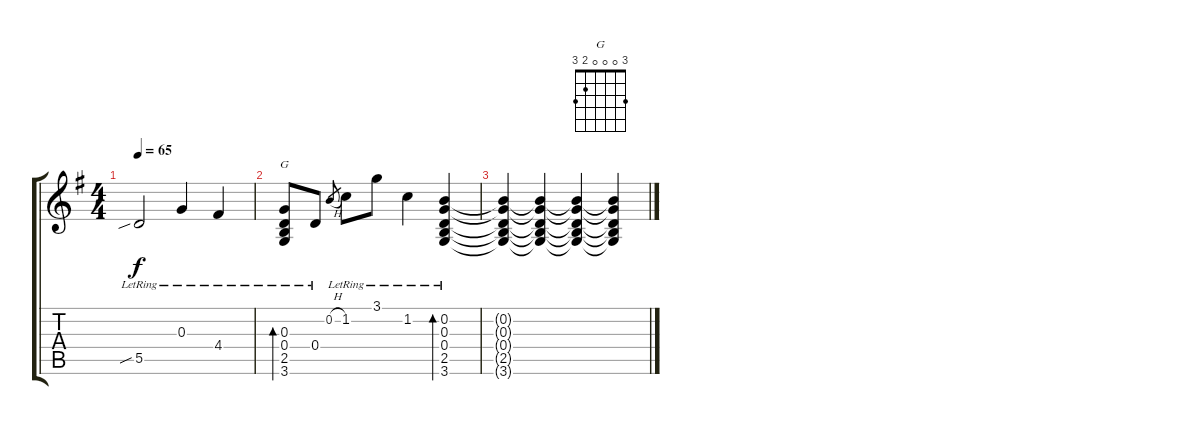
\track "" {instrument acousticguitarsteel}
\staff {score tabs}
\tuning (E4 B3 G3 D3 A2 E2) {hide}
\chord ("G" 3 0 0 0 2 3)
\ts (4 4)
\tempo 65
\clef g2
\ks g
5.5{sib lr}.2{dy f} 0.3{lr}.4 4.4{lr}.4 |
(0.3{lr} 0.4{lr} 2.5{lr} 3.6{lr}).8{bd 480 ch "G"} 0.4{lr}.8 0.2{h}.8{gr} 1.2{lr}.8 3.1{lr}.8 1.2{lr}.4 (0.2{lr} 0.3{lr} 0.4{lr} 2.5{lr} 3.6{lr}).4{bd 480} |
(0.2{t} 0.3{t} 0.4{t} 2.5{t} 3.6{t}).4 (0.2{t} 0.3{t} 0.4{t} 2.5{t} 3.6{t}).4 (0.2{t} 0.3{t} 0.4{t} 2.5{t} 3.6{t}).4 (0.2{t} 0.3{t} 0.4{t} 2.5{t} 3.6{t}).4
